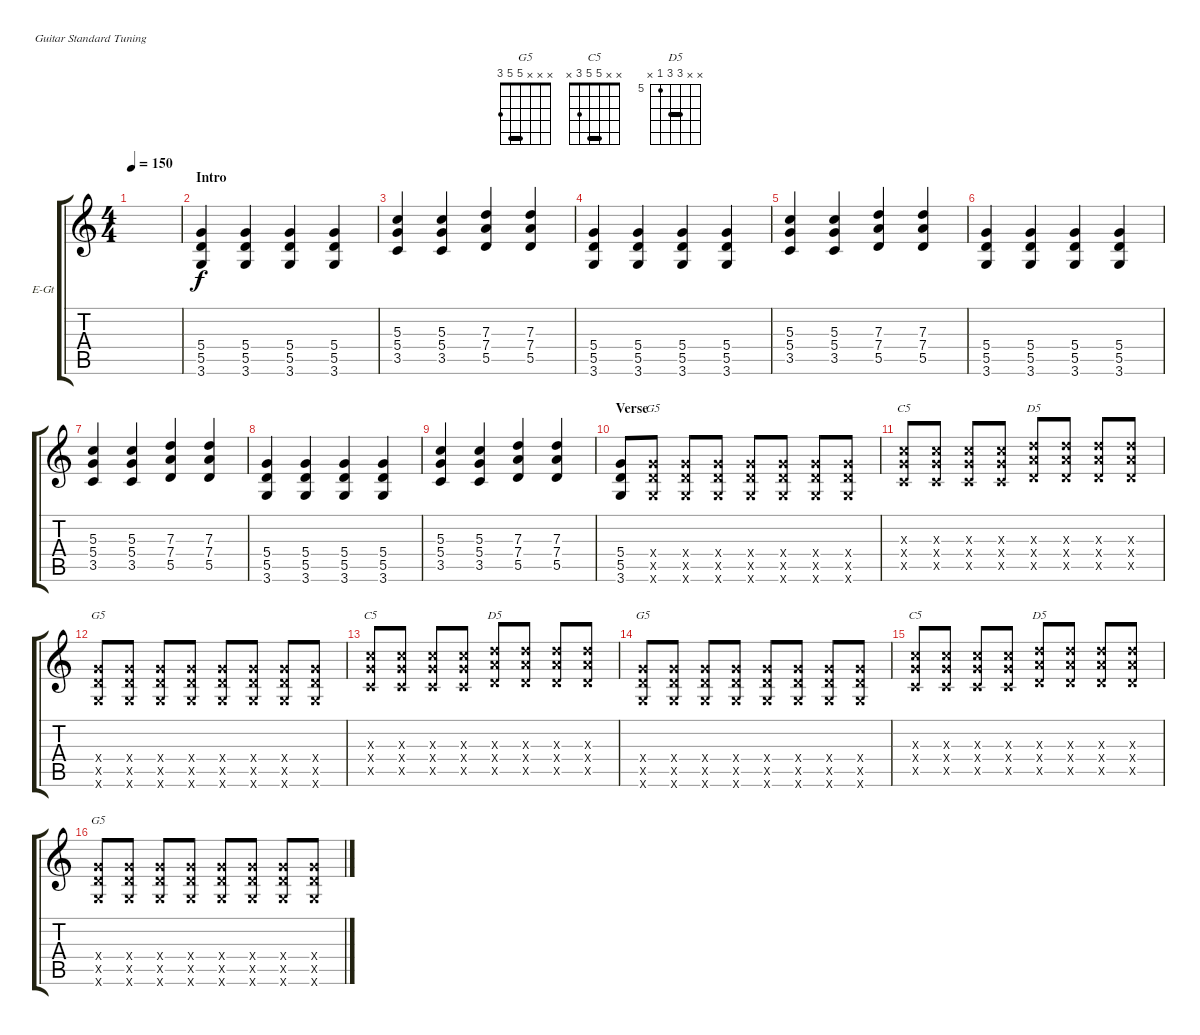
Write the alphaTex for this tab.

\defaultSystemsLayout 4
\bracketExtendMode groupsimilarinstruments
\firstSystemTrackNameOrientation horizontal
\otherSystemsTrackNameOrientation horizontal
\track ("Guitar" "E-Gt") {instrument distortionguitar}
\staff {score tabs}
\tuning (E4 B3 G3 D3 A2 E2)
\chord ("G5" x x x 5 5 3) {barre 5}
\chord ("C5" x x 5 5 3 x) {barre 5}
\chord ("D5" x x 7 7 5 x) {firstfret 5 barre 7}
\ts (4 4)
\tempo 150
\clef g2
\ks c
|
\section ("" "Intro")
(3.6 5.5 5.4).4 (3.6 5.5 5.4).4 (3.6 5.5 5.4).4 (3.6 5.5 5.4).4 |
(5.3 5.4 3.5).4 (5.3 5.4 3.5).4 (7.3 7.4 5.5).4 (7.3 7.4 5.5).4 |
(3.6 5.5 5.4).4 (3.6 5.5 5.4).4 (3.6 5.5 5.4).4 (3.6 5.5 5.4).4 |
(5.3 5.4 3.5).4 (5.3 5.4 3.5).4 (7.3 7.4 5.5).4 (7.3 7.4 5.5).4 |
(3.6 5.5 5.4).4 (3.6 5.5 5.4).4 (3.6 5.5 5.4).4 (3.6 5.5 5.4).4 |
(5.3 5.4 3.5).4 (5.3 5.4 3.5).4 (7.3 7.4 5.5).4 (7.3 7.4 5.5).4 |
(3.6 5.5 5.4).4 (3.6 5.5 5.4).4 (3.6 5.5 5.4).4 (3.6 5.5 5.4).4 |
(5.3 5.4 3.5).4 (5.3 5.4 3.5).4 (7.3 7.4 5.5).4 (7.3 7.4 5.5).4 |
\section ("" "Verse")
(3.6 5.5 5.4).8 (3.6{x} 5.5{x} 5.4{x}).8{ch "G5"} (3.6{x} 5.5{x} 5.4{x}).8 (3.6{x} 5.5{x} 5.4{x}).8 (3.6{x} 5.5{x} 5.4{x}).8 (3.6{x} 5.5{x} 5.4{x}).8 (3.6{x} 5.5{x} 5.4{x}).8 (3.6{x} 5.5{x} 5.4{x}).8 |
(5.3{x} 5.4{x} 3.5{x}).8{ch "C5"} (5.3{x} 5.4{x} 3.5{x}).8 (5.3{x} 5.4{x} 3.5{x}).8 (5.3{x} 5.4{x} 3.5{x}).8 (7.3{x} 7.4{x} 5.5{x}).8{ch "D5"} (7.3{x} 7.4{x} 5.5{x}).8 (7.3{x} 7.4{x} 5.5{x}).8 (7.3{x} 7.4{x} 5.5{x}).8 |
(3.6{x} 5.5{x} 5.4{x}).8{ch "G5"} (3.6{x} 5.5{x} 5.4{x}).8 (3.6{x} 5.5{x} 5.4{x}).8 (3.6{x} 5.5{x} 5.4{x}).8 (3.6{x} 5.5{x} 5.4{x}).8 (3.6{x} 5.5{x} 5.4{x}).8 (3.6{x} 5.5{x} 5.4{x}).8 (3.6{x} 5.5{x} 5.4{x}).8 |
(5.3{x} 5.4{x} 3.5{x}).8{ch "C5"} (5.3{x} 5.4{x} 3.5{x}).8 (5.3{x} 5.4{x} 3.5{x}).8 (5.3{x} 5.4{x} 3.5{x}).8 (7.3{x} 7.4{x} 5.5{x}).8{ch "D5"} (7.3{x} 7.4{x} 5.5{x}).8 (7.3{x} 7.4{x} 5.5{x}).8 (7.3{x} 7.4{x} 5.5{x}).8 |
(3.6{x} 5.5{x} 5.4{x}).8{ch "G5"} (3.6{x} 5.5{x} 5.4{x}).8 (3.6{x} 5.5{x} 5.4{x}).8 (3.6{x} 5.5{x} 5.4{x}).8 (3.6{x} 5.5{x} 5.4{x}).8 (3.6{x} 5.5{x} 5.4{x}).8 (3.6{x} 5.5{x} 5.4{x}).8 (3.6{x} 5.5{x} 5.4{x}).8 |
(5.3{x} 5.4{x} 3.5{x}).8{ch "C5"} (5.3{x} 5.4{x} 3.5{x}).8 (5.3{x} 5.4{x} 3.5{x}).8 (5.3{x} 5.4{x} 3.5{x}).8 (7.3{x} 7.4{x} 5.5{x}).8{ch "D5"} (7.3{x} 7.4{x} 5.5{x}).8 (7.3{x} 7.4{x} 5.5{x}).8 (7.3{x} 7.4{x} 5.5{x}).8 |
(3.6{x} 5.5{x} 5.4{x}).8{ch "G5"} (3.6{x} 5.5{x} 5.4{x}).8 (3.6{x} 5.5{x} 5.4{x}).8 (3.6{x} 5.5{x} 5.4{x}).8 (3.6{x} 5.5{x} 5.4{x}).8 (3.6{x} 5.5{x} 5.4{x}).8 (3.6{x} 5.5{x} 5.4{x}).8 (3.6{x} 5.5{x} 5.4{x}).8
